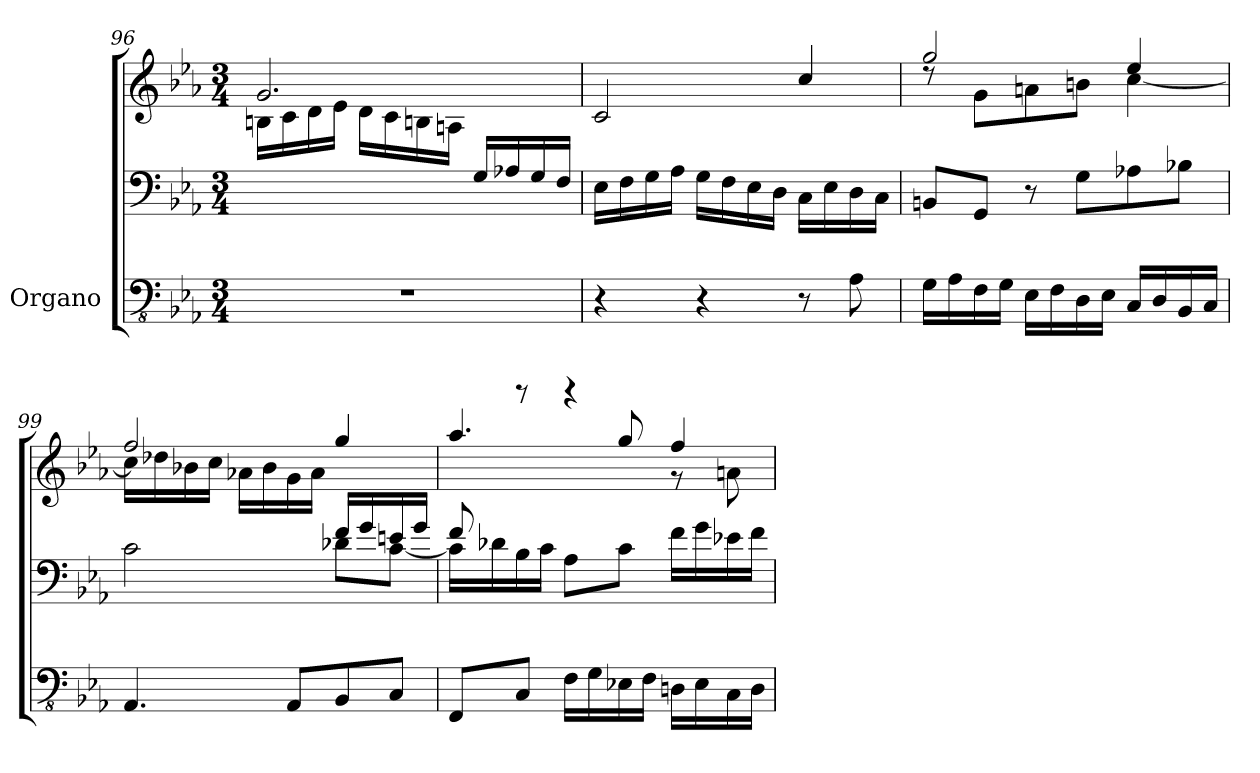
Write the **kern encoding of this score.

**kern	**kern	**kern
*part1	*part1	*part1
*staff3	*staff2	*staff1
*I"Organo	*	*
*clefFv4	*clefF4	*clefG2
*k[b-e-a-]	*k[b-e-a-]	*k[b-e-a-]
*M3/4	*M3/4	*M3/4
=96	=96	=96
*	*	*^
2.r	2ryy	2.g/	16Bn\LL
.	.	.	16c\
.	.	.	16d\
.	.	.	16e-\JJ
.	.	.	16d\LL
.	.	.	16c\
.	.	.	16Bn\
.	.	.	16An\JJ
.	16G/LL	.	4ryy
.	16A-X/	.	.
.	16G/	.	.
.	16F/JJ	.	.
*	*	*v	*v
=97	=97	=97
4r	16E-\LL	2c/
.	16F\	.
.	16G\	.
.	16A-\JJ	.
4r	16G\LL	.
.	16F\	.
.	16E-\	.
.	16D\JJ	.
8r	16C\LL	4cc/
.	16E-\	.
8AA-\	16D\	.
.	16C\JJ	.
!!LO:LB:g=z
=98	=98	=98
*	*	*^
16GG\LL	8BBn/L	2gg/	8rdd
16AA-\	.	.	.
16FF\	8GG/J	.	8g\L
16GG\JJ	.	.	.
16EE-\LL	8r	.	8an\
16FF\	.	.	.
16DD\	8G\L	.	8bn\J
16EE-\JJ	.	.	.
16CC/LL	8A-X\	4ee-/	[4cc\
16DD/	.	.	.
16BBB-/	8B-X\J	.	.
16CC/JJ	.	.	.
=99	=99	=99	=99
*	*^	*	*
4.AAA-/	2ryy	2c\	2ff/	16cc\LL]
.	.	.	.	16dd-X\
.	.	.	.	16b-X\
.	.	.	.	16cc\JJ
.	.	.	.	16a-X\LL
.	.	.	.	16b-\
8AAA-/L	.	.	.	16g\
.	.	.	.	16a-\JJ
8BBB-/	16f/LL	8d-X\L	4gg/	4ryy
.	16g/	.	.	.
8CC/J	16en/	[8c\J	.	.
.	16g/JJ	.	.	.
=100	=100	=100	=100	=100
8FFF/L	8f/	16c\LL]	4.aa-/	8ryy
.	.	16d-X\	.	.
8CC/J	2ryy	16B-\	.	8rbbb
.	.	16c\JJ	.	.
16FF\LL	.	8A-\L	.	4rbbb
16GG\	.	.	.	.
16EE-X\	.	8c\J	8gg/	.
16FF\JJ	.	.	.	.
16DDn\LL	.	16f\LL	4ff/	8r
16EE-\	.	16g\	.	.
16CC\	8ryy	16e-X\	.	8an\
16DD\JJ	.	16f\JJ	.	.
*	*v	*v	*	*
*	*	*v	*v
=	=	=
*-	*-	*-
